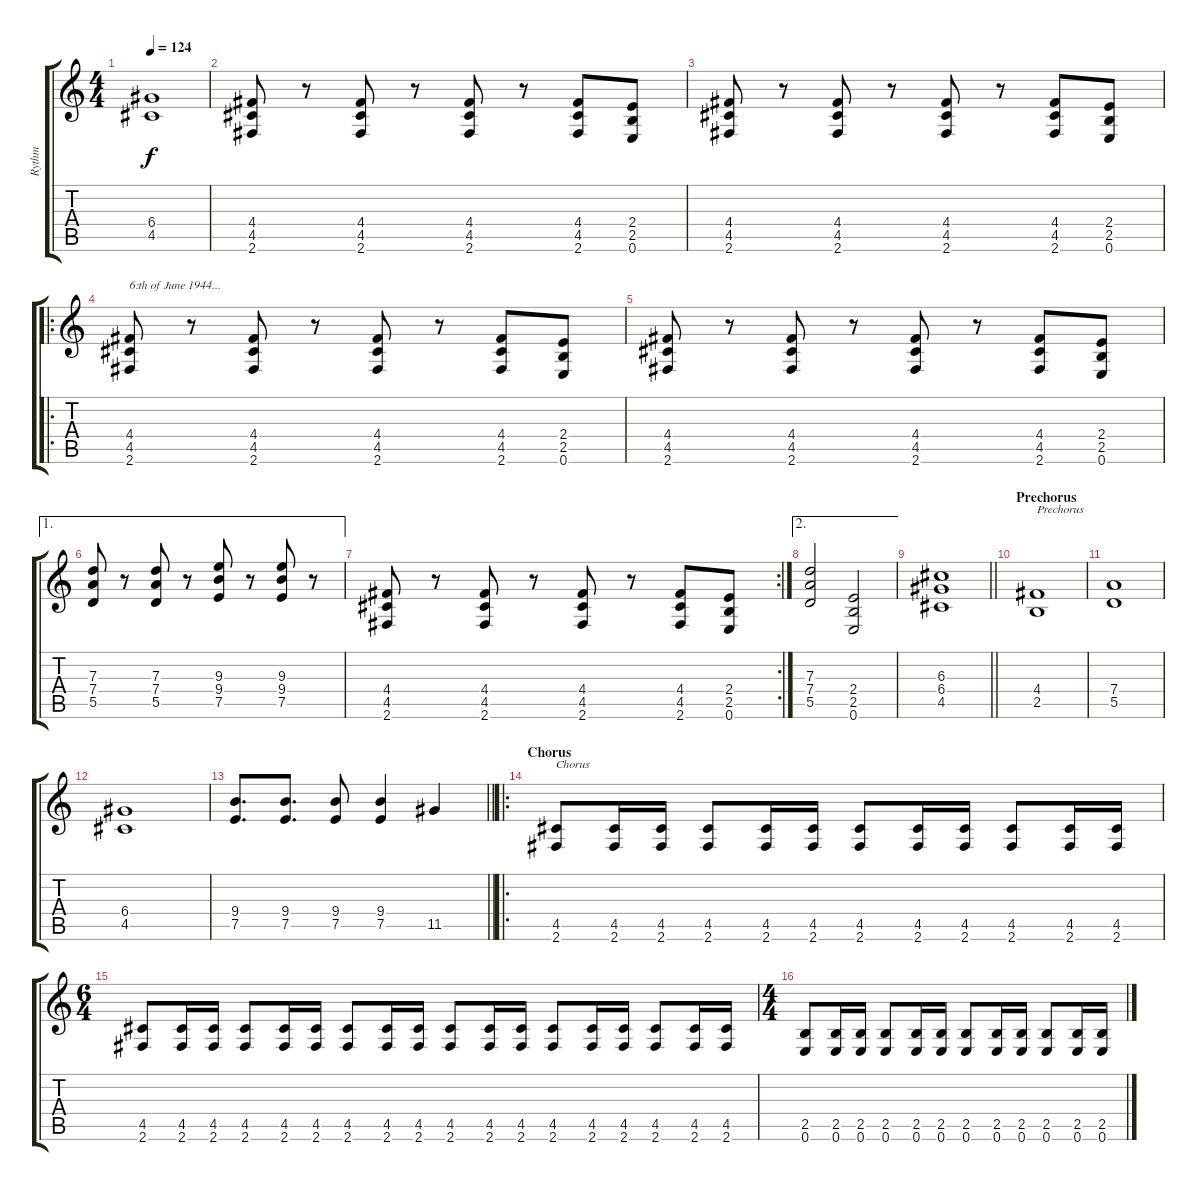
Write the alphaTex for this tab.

\track ("Rythm" "Rythm") {instrument distortionguitar}
\staff {score tabs}
\tuning (E4 B3 G3 D3 A2 E2) {hide}
\ts (4 4)
\tempo 124
\clef g2
\ks c
(6.4{t} 4.5{t}).1{dy f} |
(4.4 4.5 2.6).8 r.8 (4.4 4.5 2.6).8 r.8 (4.4 4.5 2.6).8 r.8 (4.4 4.5 2.6).8 (2.4 2.5 0.6).8 |
(4.4 4.5 2.6).8 r.8 (4.4 4.5 2.6).8 r.8 (4.4 4.5 2.6).8 r.8 (4.4 4.5 2.6).8 (2.4 2.5 0.6).8 |
\ro
(4.4 4.5 2.6).8{txt "6:th of June 1944..."} r.8 (4.4 4.5 2.6).8 r.8 (4.4 4.5 2.6).8 r.8 (4.4 4.5 2.6).8 (2.4 2.5 0.6).8 |
(4.4 4.5 2.6).8 r.8 (4.4 4.5 2.6).8 r.8 (4.4 4.5 2.6).8 r.8 (4.4 4.5 2.6).8 (2.4 2.5 0.6).8 |
\ae 1
(7.3 7.4 5.5).8 r.8 (7.3 7.4 5.5).8 r.8 (9.3 9.4 7.5).8 r.8 (9.3 9.4 7.5).8 r.8 |
\rc 2
(4.4 4.5 2.6).8 r.8 (4.4 4.5 2.6).8 r.8 (4.4 4.5 2.6).8 r.8 (4.4 4.5 2.6).8 (2.4 2.5 0.6).8 |
\ae 2
(7.3 7.4 5.5).2 (2.4 2.5 0.6).2 |
\barLineRight lightlight
(6.3 6.4 4.5).1 |
\section ("" "Prechorus")
(4.4 2.5).1{txt "Prechorus"} |
(7.4 5.5).1 |
(6.4 4.5).1 |
\barLineRight lightlight
(9.4 7.5).8{d} (9.4 7.5).8{d} (9.4 7.5).8 (9.4 7.5).4 11.5.4 |
\ro
\section ("" "Chorus")
(4.5 2.6).8{txt "Chorus"} (4.5 2.6).16 (4.5 2.6).16 (4.5 2.6).8 (4.5 2.6).16 (4.5 2.6).16 (4.5 2.6).8 (4.5 2.6).16 (4.5 2.6).16 (4.5 2.6).8 (4.5 2.6).16 (4.5 2.6).16 |
\ts (6 4)
(4.5 2.6).8 (4.5 2.6).16 (4.5 2.6).16 (4.5 2.6).8 (4.5 2.6).16 (4.5 2.6).16 (4.5 2.6).8 (4.5 2.6).16 (4.5 2.6).16 (4.5 2.6).8 (4.5 2.6).16 (4.5 2.6).16 (4.5 2.6).8 (4.5 2.6).16 (4.5 2.6).16 (4.5 2.6).8 (4.5 2.6).16 (4.5 2.6).16 |
\ts (4 4)
(2.5 0.6).8 (2.5 0.6).16 (2.5 0.6).16 (2.5 0.6).8 (2.5 0.6).16 (2.5 0.6).16 (2.5 0.6).8 (2.5 0.6).16 (2.5 0.6).16 (2.5 0.6).8 (2.5 0.6).16 (2.5 0.6).16
